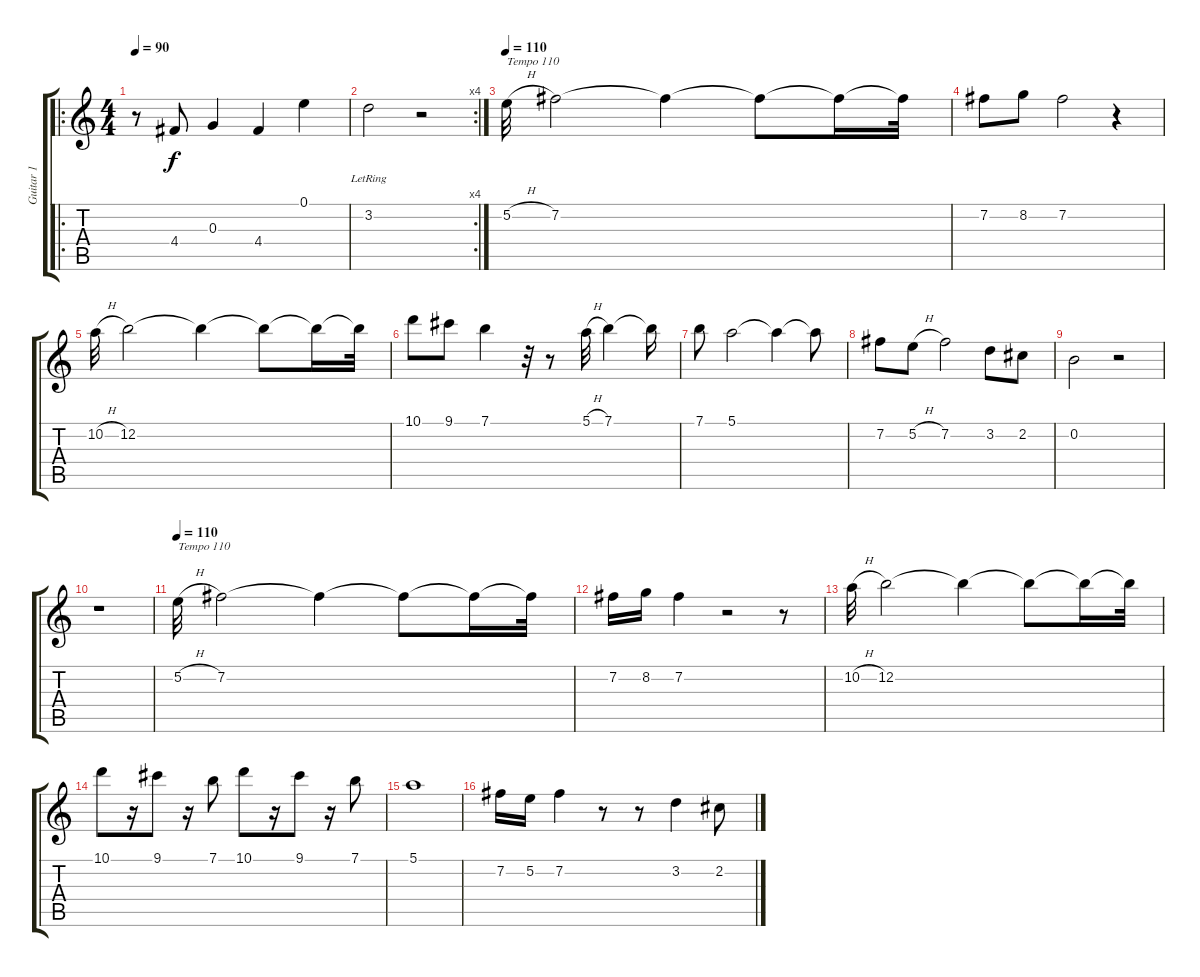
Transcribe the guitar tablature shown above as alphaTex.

\track ("Guitar 1" "Guitar 1") {instrument electricguitarclean}
\staff {score tabs}
\tuning (E4 B3 G3 D3 A2 E2) {hide}
\ro
\ts (4 4)
\tempo 90
\clef g2
\ks c
r.8{dy f instrument electricguitarclean} 4.4.8 0.3.4 4.4.4 0.1.4 |
\rc 4
3.2{lr}.2 r.2 |
\tempo 110
5.2{h}.32{txt "Tempo 110"} 7.2.2 7.2{t}.4 7.2{t}.8 7.2{t}.16 7.2{t}.32 |
7.2.8 8.2.8 7.2.2 r.4 |
10.2{h}.32 12.2.2 12.2{t}.4 12.2{t}.8 12.2{t}.16 12.2{t}.32 |
10.1.8 9.1.8 7.1.4 r.32 r.8 5.1{h}.32 7.1.4 7.1{t}.16 |
7.1.8 5.1.2 5.1{t}.4 5.1{t}.8 |
7.2.8 5.2{h}.8 7.2.2 3.2.8 2.2.8 |
0.2.2 r.2 |
r.1 |
\tempo 110
5.2{h}.32{txt "Tempo 110"} 7.2.2 7.2{t}.4 7.2{t}.8 7.2{t}.16 7.2{t}.32 |
7.2.16 8.2.16 7.2.4 r.2 r.8 |
10.2{h}.32 12.2.2 12.2{t}.4 12.2{t}.8 12.2{t}.16 12.2{t}.32 |
10.1.8 r.16 9.1.8 r.16 7.1.8 10.1.8 r.16 9.1.8 r.16 7.1.8 |
5.1.1 |
7.2.16 5.2.16 7.2.4 r.8 r.8 3.2.4 2.2.8
